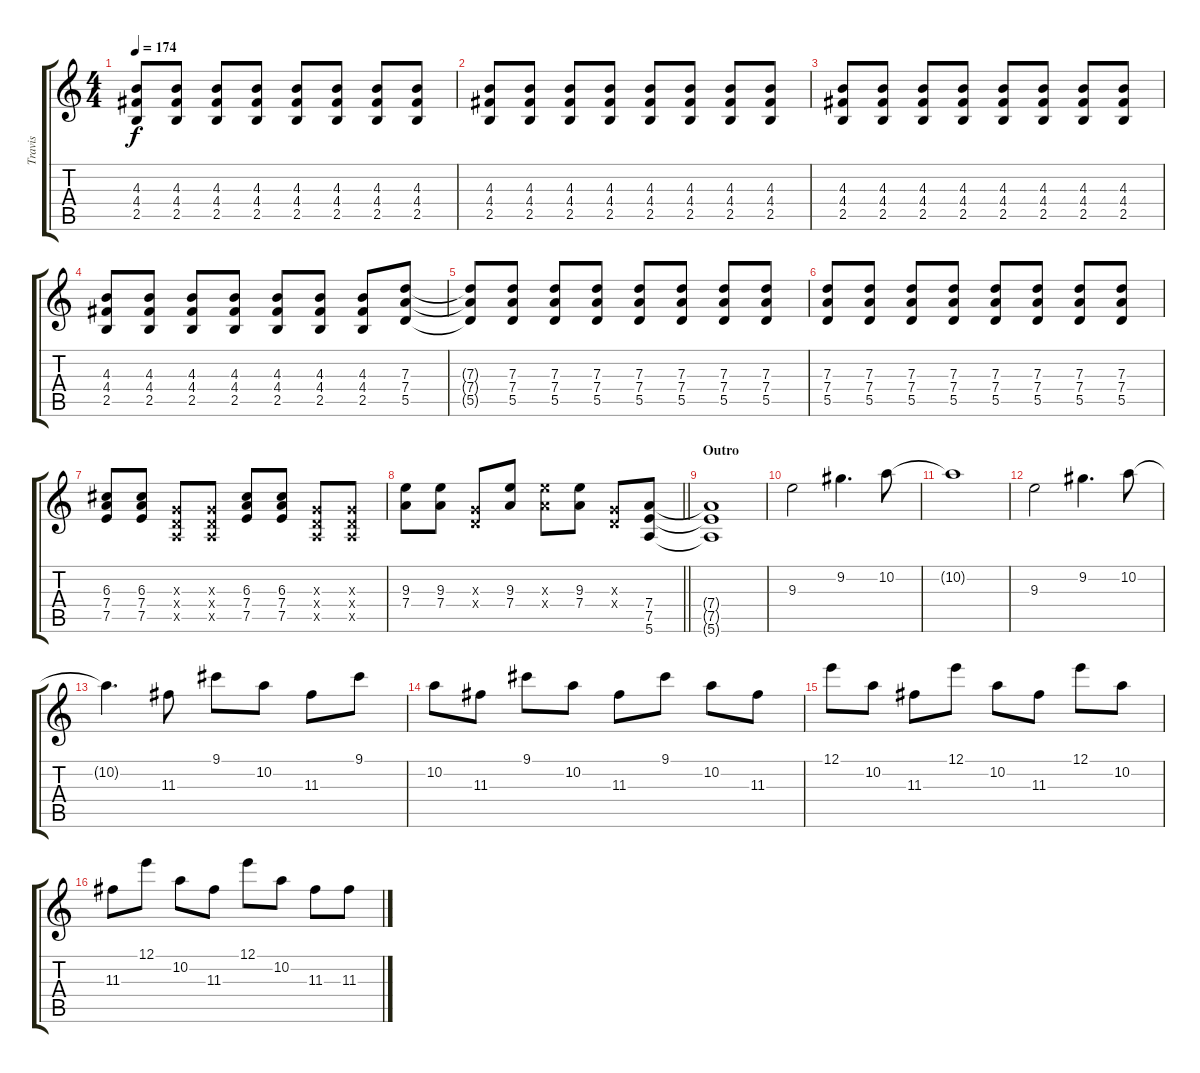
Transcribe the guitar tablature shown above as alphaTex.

\track ("Travis" "Travis") {instrument distortionguitar}
\staff {score tabs}
\tuning (E4 B3 G3 D3 A2 E2) {hide}
\ts (4 4)
\tempo 174
\clef g2
\ks c
(4.3{t} 4.4{t} 2.5{t}).8{dy f} (4.3 4.4 2.5).8 (4.3 4.4 2.5).8 (4.3 4.4 2.5).8 (4.3 4.4 2.5).8 (4.3 4.4 2.5).8 (4.3 4.4 2.5).8 (4.3 4.4 2.5).8 |
(4.3 4.4 2.5).8 (4.3 4.4 2.5).8 (4.3 4.4 2.5).8 (4.3 4.4 2.5).8 (4.3 4.4 2.5).8 (4.3 4.4 2.5).8 (4.3 4.4 2.5).8 (4.3 4.4 2.5).8 |
(4.3 4.4 2.5).8 (4.3 4.4 2.5).8 (4.3 4.4 2.5).8 (4.3 4.4 2.5).8 (4.3 4.4 2.5).8 (4.3 4.4 2.5).8 (4.3 4.4 2.5).8 (4.3 4.4 2.5).8 |
(4.3 4.4 2.5).8 (4.3 4.4 2.5).8 (4.3 4.4 2.5).8 (4.3 4.4 2.5).8 (4.3 4.4 2.5).8 (4.3 4.4 2.5).8 (4.3 4.4 2.5).8 (7.3 7.4 5.5).8 |
(7.3{t} 7.4{t} 5.5{t}).8 (7.3 7.4 5.5).8 (7.3 7.4 5.5).8 (7.3 7.4 5.5).8 (7.3 7.4 5.5).8 (7.3 7.4 5.5).8 (7.3 7.4 5.5).8 (7.3 7.4 5.5).8 |
(7.3 7.4 5.5).8 (7.3 7.4 5.5).8 (7.3 7.4 5.5).8 (7.3 7.4 5.5).8 (7.3 7.4 5.5).8 (7.3 7.4 5.5).8 (7.3 7.4 5.5).8 (7.3 7.4 5.5).8 |
(6.3 7.4 7.5).8 (6.3 7.4 7.5).8 (0.3{x} 0.4{x} 0.5{x}).8 (0.3{x} 0.4{x} 0.5{x}).8 (6.3 7.4 7.5).8 (6.3 7.4 7.5).8 (0.3{x} 0.4{x} 0.5{x}).8 (0.3{x} 0.4{x} 0.5{x}).8 |
\barLineRight lightlight
(9.3 7.4).8 (9.3 7.4).8 (0.3{x} 0.4{x}).8 (9.3 7.4).8 (9.3{x} 7.4{x}).8 (9.3 7.4).8 (0.3{x} 0.4{x}).8 (7.4 7.5 5.6).8 |
\section ("" "Outro")
(7.4{t} 7.5{t} 5.6{t}).1 |
9.3.2 9.2.4{d} 10.2.8 |
10.2{t}.1 |
9.3.2 9.2.4{d} 10.2.8 |
10.2{t}.4{d} 11.3.8 9.1.8 10.2.8 11.3.8 9.1.8 |
10.2.8 11.3.8 9.1.8 10.2.8 11.3.8 9.1.8 10.2.8 11.3.8 |
12.1.8 10.2.8 11.3.8 12.1.8 10.2.8 11.3.8 12.1.8 10.2.8 |
11.3.8 12.1.8 10.2.8 11.3.8 12.1.8 10.2.8 11.3.8 11.3.8
